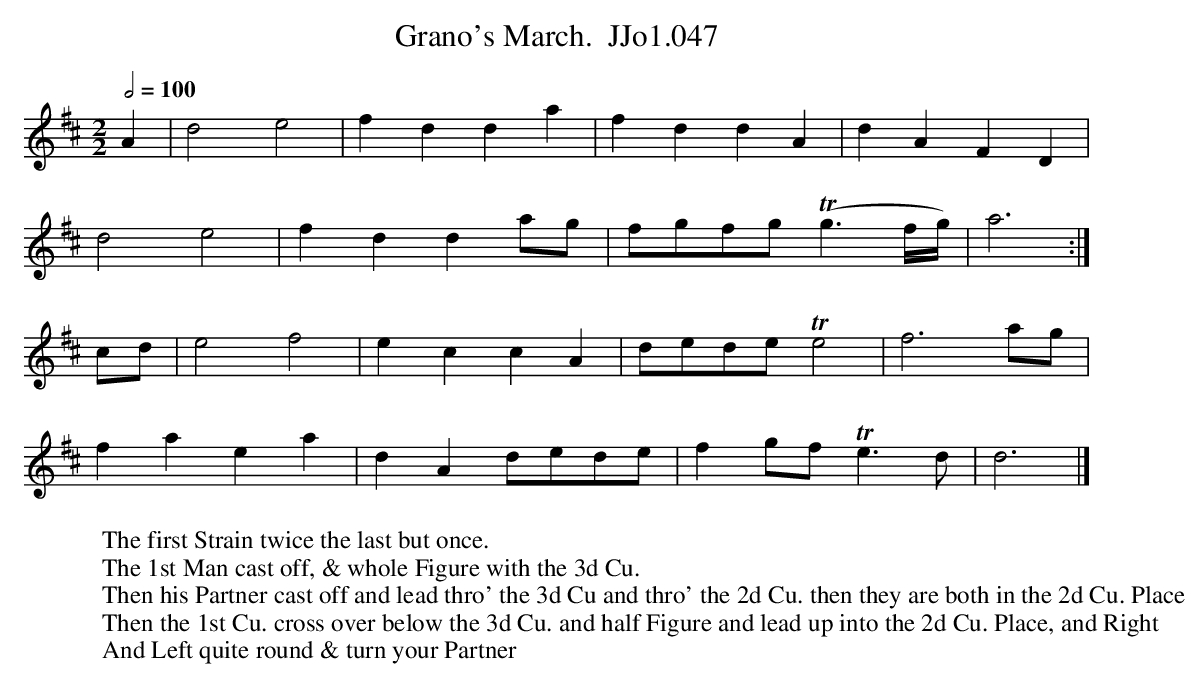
X:1
T:Grano's March.  JJo1.047
M:2/2
L:1/8
Q:1/2=100
K:D
A2 | d4 e4 | f2d2 d2a2 | f2d2 d2A2 | d2A2 F2D2 |
d4 e4 | f2d2 d2ag | fgfg T(g3f/g/) | a6 :|
cd |e4 f4 | e2c2 c2A2 | dede Te4 | f6 ag |
f2a2 e2a2 | d2A2 dede | f2gf Te3d | d6 |]
W:The first Strain twice the last but once.
W:The 1st Man cast off, & whole Figure with the 3d Cu.
W:Then his Partner cast off and lead thro' the 3d Cu and thro' the 2d Cu. then they are both in the 2d Cu. Place
W:Then the 1st Cu. cross over below the 3d Cu. and half Figure and lead up into the 2d Cu. Place, and Right
W:And Left quite round & turn your Partner
